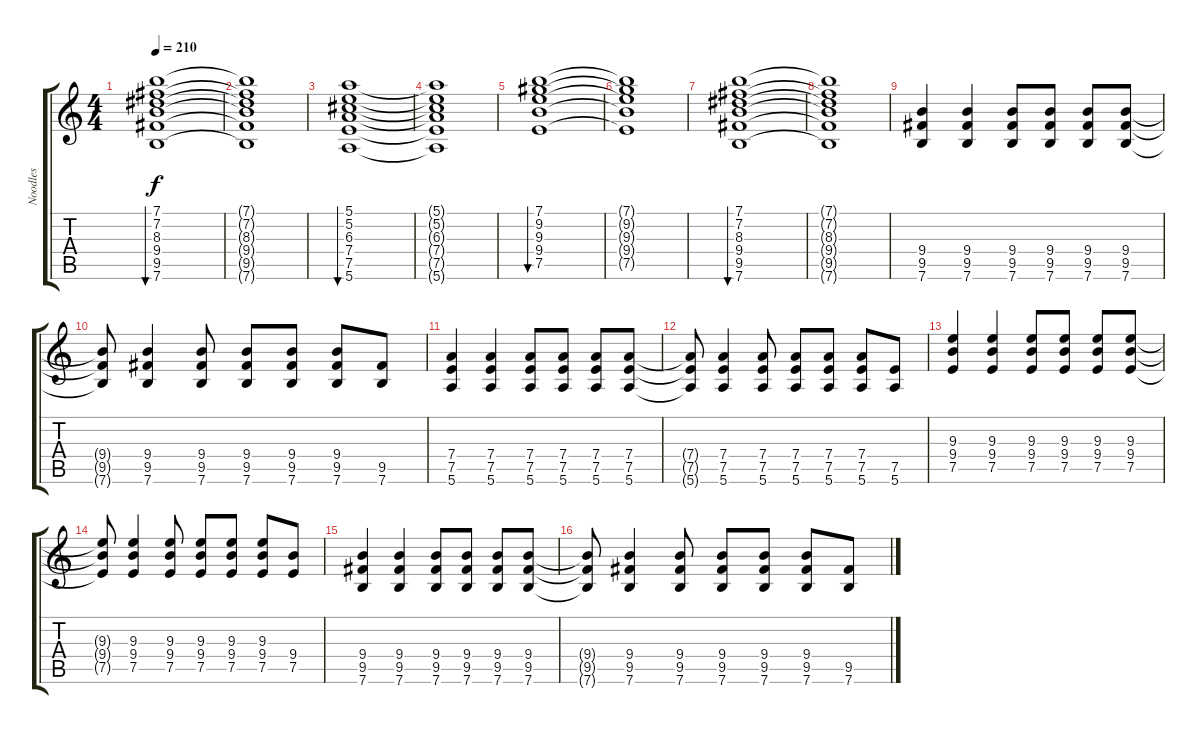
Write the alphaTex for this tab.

\track ("Noodles" "Noodles") {instrument overdrivenguitar}
\staff {score tabs}
\tuning (E4 B3 G3 D3 A2 E2) {hide}
\ts (4 4)
\tempo 210
\clef g2
\ks c
(7.1 7.2 8.3 9.4 9.5 7.6).1{bu 240 dy f} |
(7.1{t} 7.2{t} 8.3{t} 9.4{t} 9.5{t} 7.6{t}).1 |
(5.1 5.2 6.3 7.4 7.5 5.6).1{bu 240} |
(5.1{t} 5.2{t} 6.3{t} 7.4{t} 7.5{t} 5.6{t}).1 |
(7.1 9.2 9.3 9.4 7.5).1{bu 240} |
(7.1{t} 9.2{t} 9.3{t} 9.4{t} 7.5{t}).1 |
(7.1 7.2 8.3 9.4 9.5 7.6).1{bu 240} |
(7.1{t} 7.2{t} 8.3{t} 9.4{t} 9.5{t} 7.6{t}).1 |
(9.4 9.5 7.6).4{volume 14 instrument distortionguitar} (9.4 9.5 7.6).4 (9.4 9.5 7.6).8 (9.4 9.5 7.6).8 (9.4 9.5 7.6).8 (9.4 9.5 7.6).8 |
(9.4{t} 9.5{t} 7.6{t}).8 (9.4 9.5 7.6).4 (9.4 9.5 7.6).8 (9.4 9.5 7.6).8 (9.4 9.5 7.6).8 (9.4 9.5 7.6).8 (9.5 7.6).8 |
(7.4 7.5 5.6).4 (7.4 7.5 5.6).4 (7.4 7.5 5.6).8 (7.4 7.5 5.6).8 (7.4 7.5 5.6).8 (7.4 7.5 5.6).8 |
(7.4{t} 7.5{t} 5.6{t}).8 (7.4 7.5 5.6).4 (7.4 7.5 5.6).8 (7.4 7.5 5.6).8 (7.4 7.5 5.6).8 (7.4 7.5 5.6).8 (7.5 5.6).8 |
(9.3 9.4 7.5).4 (9.3 9.4 7.5).4 (9.3 9.4 7.5).8 (9.3 9.4 7.5).8 (9.3 9.4 7.5).8 (9.3 9.4 7.5).8 |
(9.3{t} 9.4{t} 7.5{t}).8 (9.3 9.4 7.5).4 (9.3 9.4 7.5).8 (9.3 9.4 7.5).8 (9.3 9.4 7.5).8 (9.3 9.4 7.5).8 (9.4 7.5).8 |
(9.4 9.5 7.6).4 (9.4 9.5 7.6).4 (9.4 9.5 7.6).8 (9.4 9.5 7.6).8 (9.4 9.5 7.6).8 (9.4 9.5 7.6).8 |
(9.4{t} 9.5{t} 7.6{t}).8 (9.4 9.5 7.6).4 (9.4 9.5 7.6).8 (9.4 9.5 7.6).8 (9.4 9.5 7.6).8 (9.4 9.5 7.6).8 (9.5 7.6).8
